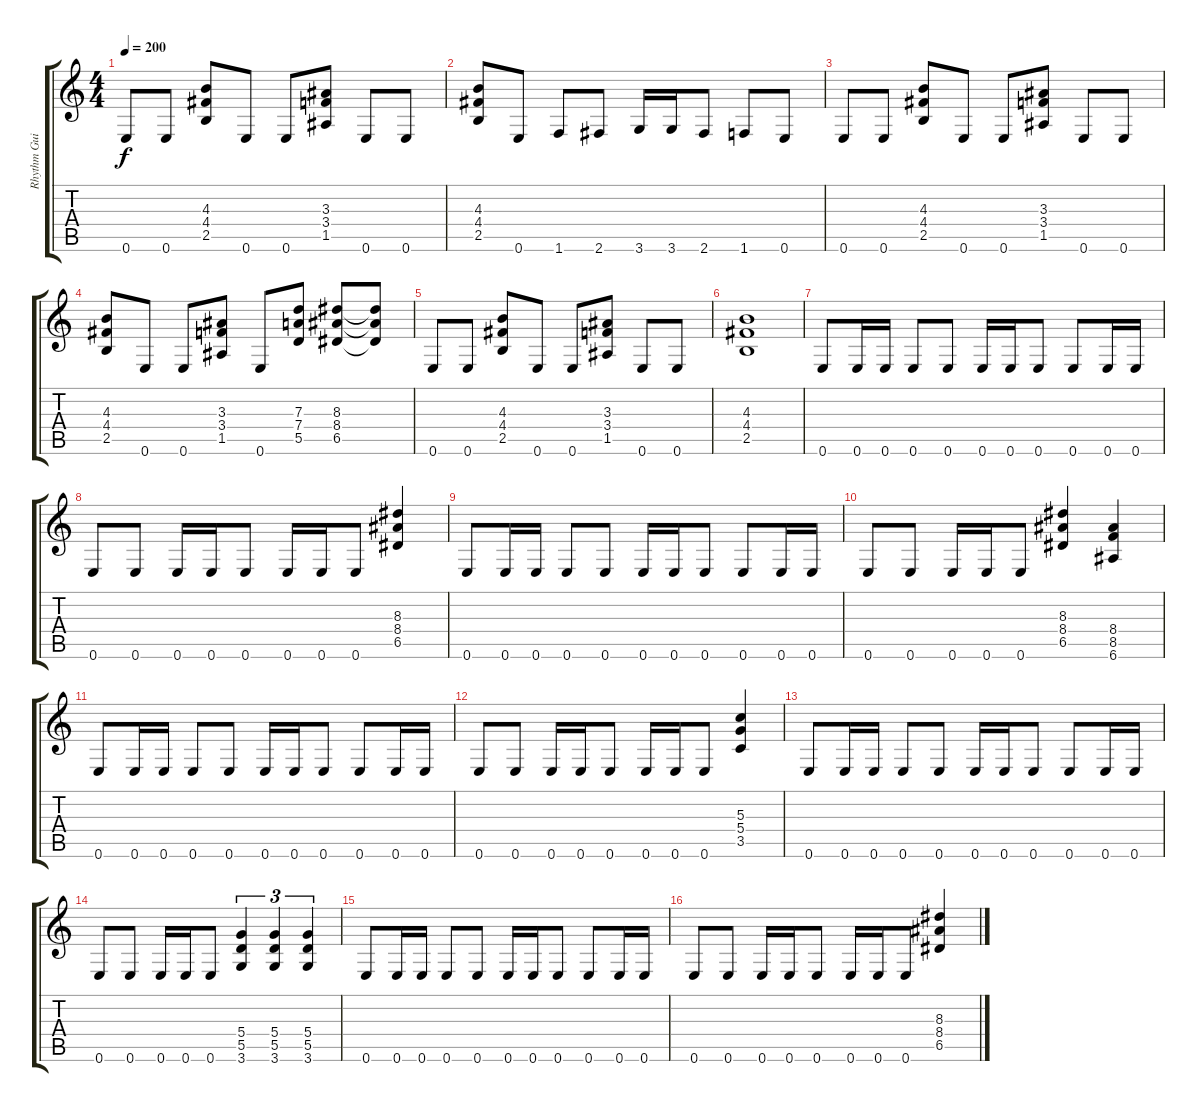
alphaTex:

\track ("Rhythm Guitar Right" "Rhythm Gui") {instrument distortionguitar}
\staff {score tabs}
\tuning (E4 B3 G3 D3 A2 E2) {hide}
\ts (4 4)
\tempo 200
\clef g2
\ks c
0.6.8{dy f} 0.6.8 (4.3 4.4 2.5).8 0.6.8 0.6.8 (3.3 3.4 1.5).8 0.6.8 0.6.8 |
(4.3 4.4 2.5).8 0.6.8 1.6.8 2.6.8 3.6.16 3.6.16 2.6.8 1.6.8 0.6.8 |
0.6.8 0.6.8 (4.3 4.4 2.5).8 0.6.8 0.6.8 (3.3 3.4 1.5).8 0.6.8 0.6.8 |
(4.3 4.4 2.5).8 0.6.8 0.6.8 (3.3 3.4 1.5).8 0.6.8 (7.3 7.4 5.5).8 (8.3 8.4 6.5).8 (8.3{t} 8.4{t} 6.5{t}).8 |
0.6.8 0.6.8 (4.3 4.4 2.5).8 0.6.8 0.6.8 (3.3 3.4 1.5).8 0.6.8 0.6.8 |
(4.3 4.4 2.5).1 |
0.6.8 0.6.16 0.6.16 0.6.8 0.6.8 0.6.16 0.6.16 0.6.8 0.6.8 0.6.16 0.6.16 |
0.6.8 0.6.8 0.6.16 0.6.16 0.6.8 0.6.16 0.6.16 0.6.8 (8.3 8.4 6.5).4 |
0.6.8 0.6.16 0.6.16 0.6.8 0.6.8 0.6.16 0.6.16 0.6.8 0.6.8 0.6.16 0.6.16 |
0.6.8 0.6.8 0.6.16 0.6.16 0.6.8 (8.3 8.4 6.5).4 (8.4 8.5 6.6).4 |
0.6.8 0.6.16 0.6.16 0.6.8 0.6.8 0.6.16 0.6.16 0.6.8 0.6.8 0.6.16 0.6.16 |
0.6.8 0.6.8 0.6.16 0.6.16 0.6.8 0.6.16 0.6.16 0.6.8 (5.3 5.4 3.5).4 |
0.6.8 0.6.16 0.6.16 0.6.8 0.6.8 0.6.16 0.6.16 0.6.8 0.6.8 0.6.16 0.6.16 |
0.6.8 0.6.8 0.6.16 0.6.16 0.6.8 (5.4 5.5 3.6).4{tu (3 2)} (5.4 5.5 3.6).4{tu (3 2)} (5.4 5.5 3.6).4{tu (3 2)} |
0.6.8 0.6.16 0.6.16 0.6.8 0.6.8 0.6.16 0.6.16 0.6.8 0.6.8 0.6.16 0.6.16 |
0.6.8 0.6.8 0.6.16 0.6.16 0.6.8 0.6.16 0.6.16 0.6.8 (8.3 8.4 6.5).4
